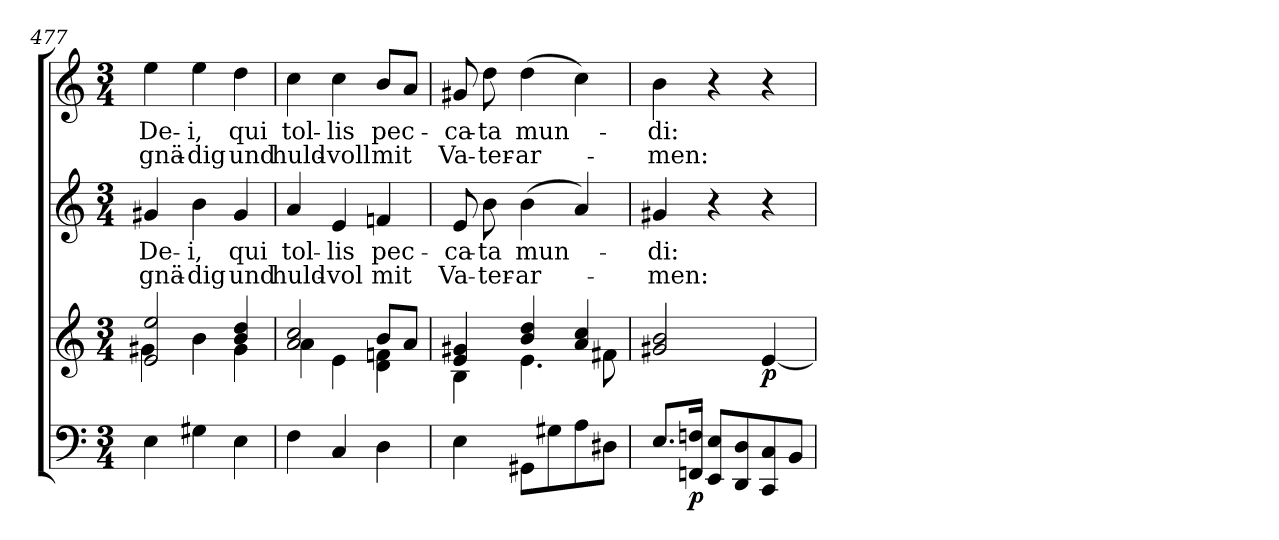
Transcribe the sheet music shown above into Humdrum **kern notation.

**kern	**kern	**dynam	**kern	**text	**text	**kern	**text	**text
*part3	*part3	*part3	*part2	*part2	*part2	*part1	*part1	*part1
*staff4	*staff3	*staff3/4	*staff2	*staff2	*staff2	*staff1	*staff1	*staff1
*clefF4	*clefG2	*	*clefG2	*	*	*clefG2	*	*
*k[]	*k[]	*	*k[]	*	*	*k[]	*	*
*C:	*C:	*	*C:	*	*	*C:	*	*
*M3/4	*M3/4	*	*M3/4	*	*	*M3/4	*	*
=477	=477	=477	=477	=477	=477	=477	=477	=477
*	*^	*	*	*	*	*	*	*
!	!	!	!	!	!LO:LY:b	!LO:LY:b	!	!LO:LY:b	!LO:LY:b
4E\	2e/ 2ee/	4g#X\	.	4g#X/	De-	gnä-	4ee\	De-	gnä-
!	!	!	!	!	!LO:LY:b	!LO:LY:b	!	!LO:LY:b	!LO:LY:b
4G#X\	.	4b\	.	4b\	-i,	-dig	4ee\	-i,	-dig
!	!	!	!	!	!LO:LY:b	!LO:LY:b	!	!LO:LY:b	!LO:LY:b
4E\	4b/ 4dd/	4g#\	.	4g#/	qui	und	4dd\	qui	und
!!LO:PB:g=z
=478	=478	=478	=478	=478	=478	=478	=478	=478	=478
!	!	!	!	!	!LO:LY:b	!LO:LY:b	!	!LO:LY:b	!LO:LY:b
4F\	2a/ 2cc/	4a\	.	4a/	tol-	huld-	4cc\	tol-	huld-
!	!	!	!	!	!LO:LY:b	!LO:LY:b	!	!LO:LY:b	!LO:LY:b
4C/	.	4e\	.	4e/	-lis	-vol	4cc\	-lis	-voll
!	!	!	!	!	!LO:LY:b	!LO:LY:b	!	!LO:LY:b	!LO:LY:b
4D\	8b/L	4d\ 4fn\	.	4fn/	pec-	mit	8b/L	pec-	mit
.	8a/J	.	.	.	.	.	8a/J	.	.
=479	=479	=479	=479	=479	=479	=479	=479	=479	=479
!	!	!	!	!	!LO:LY:b	!LO:LY:b	!	!LO:LY:b	!LO:LY:b
4E\	4e/ 4g#X/	4B\	.	8e/	-ca-	Va-	8g#X/	-ca-	Va-
!	!	!	!	!	!LO:LY:b	!LO:LY:b	!	!LO:LY:b	!LO:LY:b
.	.	.	.	8b\	-ta	-ter-	8dd\	-ta	-ter-
!	!	!	!	!	!LO:LY:b	!LO:LY:b	!	!LO:LY:b	!LO:LY:b
8GG#X\L	4b/ 4dd/	4.e\	.	(>4b\	mun-	-ar-	(>4dd\	mun-	-ar-
8G#X\	.	.	.	.	.	.	.	.	.
8A\	4a/ 4cc/	.	.	4a/)	.	.	4cc\)	.	.
8D#X\J	.	8f#X\	.	.	.	.	.	.	.
=480	=480	=480	=480	=480	=480	=480	=480	=480	=480
!	!	!	!	!	!LO:LY:b	!LO:LY:b	!	!LO:LY:b	!LO:LY:b
*	*v	*v	*	*	*	*	*	*	*
8.E/L	2g#X/ 2b/	.	4g#X/	-di:	-men:	4b\	-di:	-men:
!	!	!LO:DY:b=2	!	!	!	!	!	!
16FFn/ 16Fn/Jk	.	p	.	.	.	.	.	.
8EE/ 8E/L	.	.	4r	.	.	4r	.	.
8DD/ 8D/	.	.	.	.	.	.	.	.
!	!	!LO:DY:b	!	!	!	!	!	!
8CC/ 8C/	[4e/	p	4r	.	.	4r	.	.
8BB/J	.	.	.	.	.	.	.	.
=	=	=	=	=	=	=	=	=
*-	*-	*-	*-	*-	*-	*-	*-	*-
